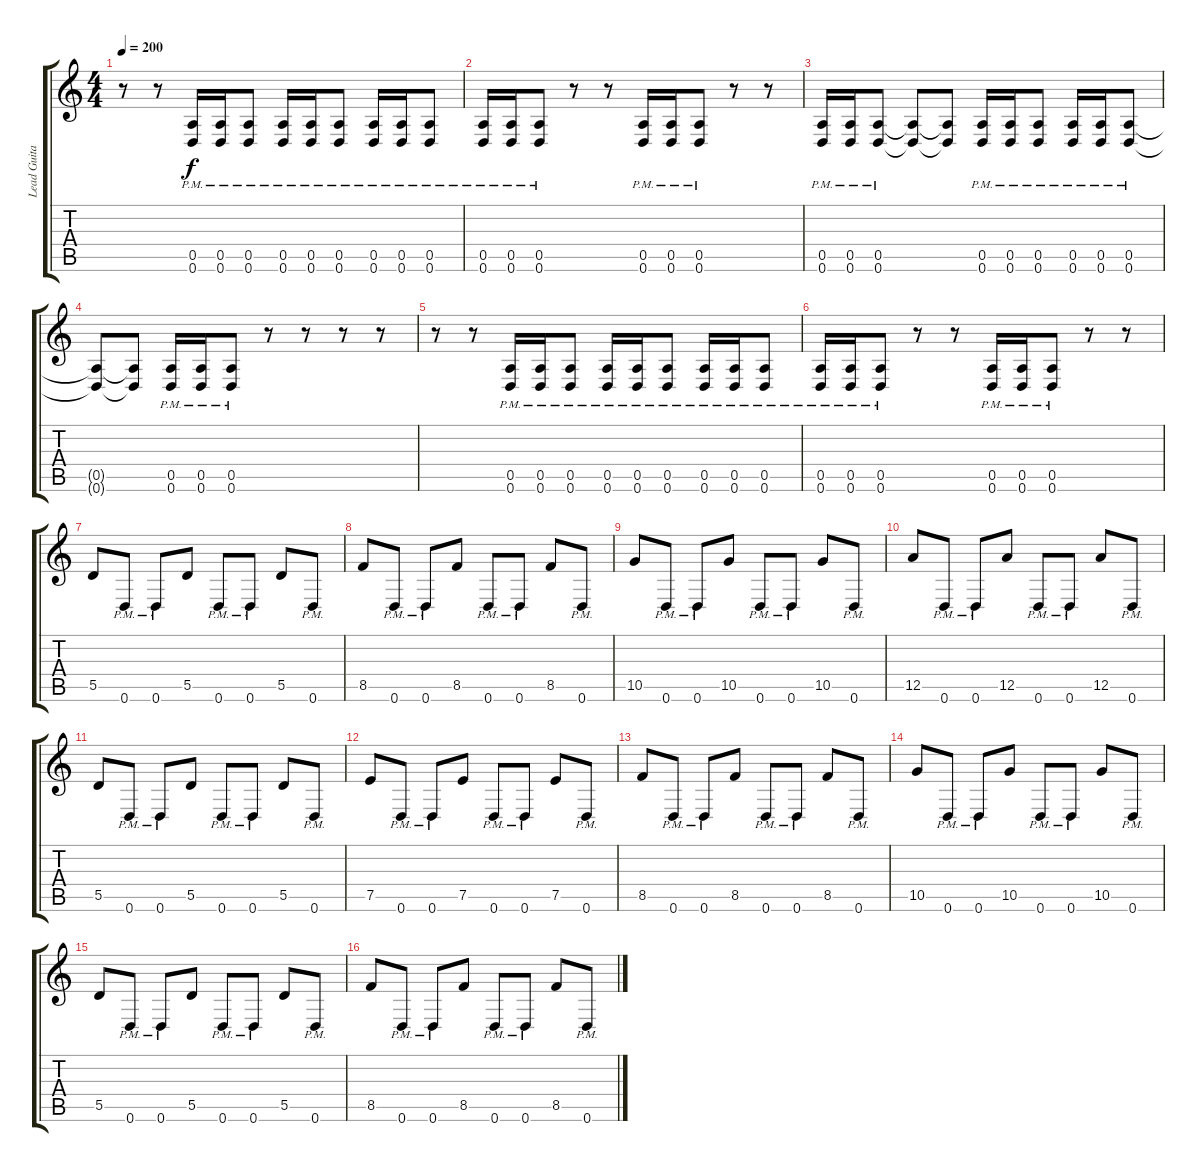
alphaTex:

\track ("Lead Guitar (Chris)" "Lead Guita") {instrument distortionguitar}
\staff {score tabs}
\tuning (E4 B3 G3 D3 A2 D2) {hide}
\ts (4 4)
\tempo 200
\clef g2
\ks c
r.8{dy f} r.8 (0.5{pm} 0.6{pm}).16 (0.5{pm} 0.6{pm}).16 (0.5{pm} 0.6{pm}).8 (0.5{pm} 0.6{pm}).16 (0.5{pm} 0.6{pm}).16 (0.5{pm} 0.6{pm}).8 (0.5{pm} 0.6{pm}).16 (0.5{pm} 0.6{pm}).16 (0.5{pm} 0.6{pm}).8 |
(0.5{pm} 0.6{pm}).16 (0.5{pm} 0.6{pm}).16 (0.5{pm} 0.6{pm}).8 r.8 r.8 (0.5{pm} 0.6{pm}).16 (0.5{pm} 0.6{pm}).16 (0.5{pm} 0.6{pm}).8 r.8 r.8 |
(0.5{pm} 0.6{pm}).16 (0.5{pm} 0.6{pm}).16 (0.5{pm} 0.6{pm}).8 (0.5{t} 0.6{t}).8 (0.5{t} 0.6{t}).8 (0.5{pm} 0.6{pm}).16 (0.5{pm} 0.6{pm}).16 (0.5{pm} 0.6{pm}).8 (0.5{pm} 0.6{pm}).16 (0.5{pm} 0.6{pm}).16 (0.5{pm} 0.6{pm}).8 |
(0.5{t} 0.6{t}).8 (0.5{t} 0.6{t}).8 (0.5{pm} 0.6{pm}).16 (0.5{pm} 0.6{pm}).16 (0.5{pm} 0.6{pm}).8 r.8 r.8 r.8 r.8 |
r.8 r.8 (0.5{pm} 0.6{pm}).16 (0.5{pm} 0.6{pm}).16 (0.5{pm} 0.6{pm}).8 (0.5{pm} 0.6{pm}).16 (0.5{pm} 0.6{pm}).16 (0.5{pm} 0.6{pm}).8 (0.5{pm} 0.6{pm}).16 (0.5{pm} 0.6{pm}).16 (0.5{pm} 0.6{pm}).8 |
(0.5{pm} 0.6{pm}).16 (0.5{pm} 0.6{pm}).16 (0.5{pm} 0.6{pm}).8 r.8 r.8 (0.5{pm} 0.6{pm}).16 (0.5{pm} 0.6{pm}).16 (0.5{pm} 0.6{pm}).8 r.8 r.8 |
5.5.8 0.6{pm}.8 0.6{pm}.8 5.5.8 0.6{pm}.8 0.6{pm}.8 5.5.8 0.6{pm}.8 |
8.5.8 0.6{pm}.8 0.6{pm}.8 8.5.8 0.6{pm}.8 0.6{pm}.8 8.5.8 0.6{pm}.8 |
10.5.8 0.6{pm}.8 0.6{pm}.8 10.5.8 0.6{pm}.8 0.6{pm}.8 10.5.8 0.6{pm}.8 |
12.5.8 0.6{pm}.8 0.6{pm}.8 12.5.8 0.6{pm}.8 0.6{pm}.8 12.5.8 0.6{pm}.8 |
5.5.8 0.6{pm}.8 0.6{pm}.8 5.5.8 0.6{pm}.8 0.6{pm}.8 5.5.8 0.6{pm}.8 |
7.5.8 0.6{pm}.8 0.6{pm}.8 7.5.8 0.6{pm}.8 0.6{pm}.8 7.5.8 0.6{pm}.8 |
8.5.8 0.6{pm}.8 0.6{pm}.8 8.5.8 0.6{pm}.8 0.6{pm}.8 8.5.8 0.6{pm}.8 |
10.5.8 0.6{pm}.8 0.6{pm}.8 10.5.8 0.6{pm}.8 0.6{pm}.8 10.5.8 0.6{pm}.8 |
5.5.8 0.6{pm}.8 0.6{pm}.8 5.5.8 0.6{pm}.8 0.6{pm}.8 5.5.8 0.6{pm}.8 |
8.5.8 0.6{pm}.8 0.6{pm}.8 8.5.8 0.6{pm}.8 0.6{pm}.8 8.5.8 0.6{pm}.8
